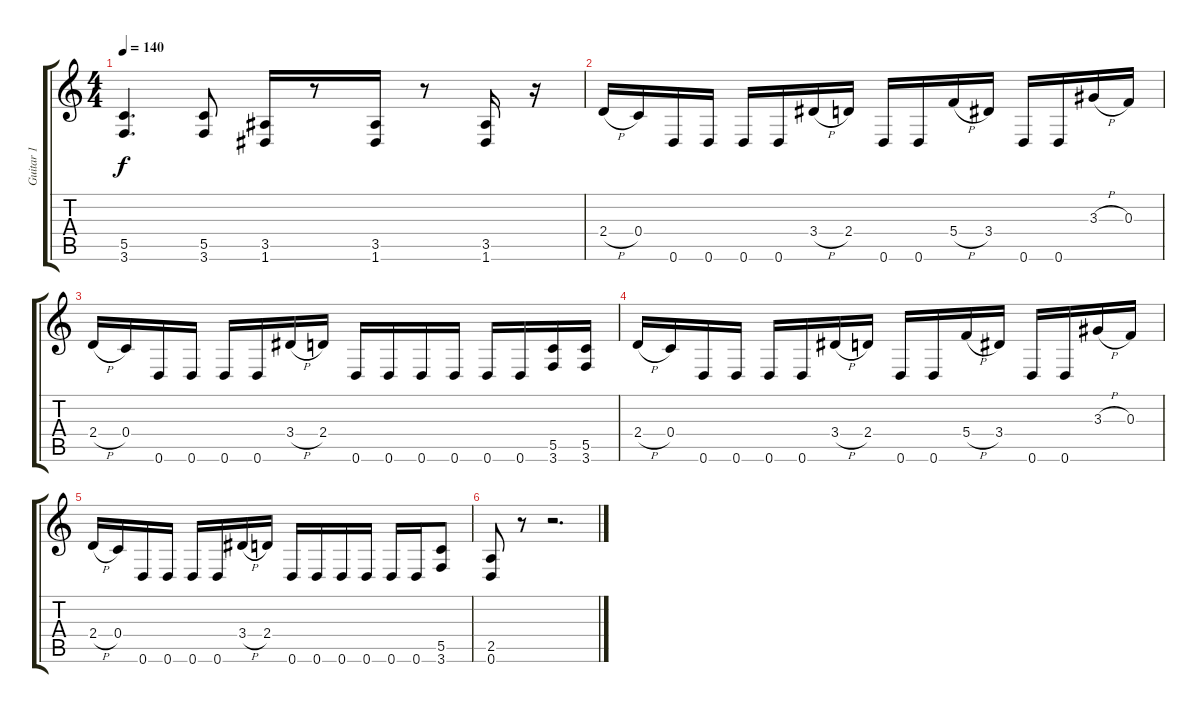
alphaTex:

\track ("Guitar 1" "Guitar 1") {instrument distortionguitar}
\staff {score tabs}
\tuning (D4 A3 F3 C3 G2 D2) {hide}
\ts (4 4)
\tempo 140
\clef g2
\ks c
(5.5 3.6).4{d dy f} (5.5 3.6).8 (3.5 1.6).16 r.8 (3.5 1.6).16 r.8 (3.5 1.6).16 r.16 |
2.4{h}.16 0.4.16 0.6.16 0.6.16 0.6.16 0.6.16 3.4{h}.16 2.4.16 0.6.16 0.6.16 5.4{h}.16 3.4.16 0.6.16 0.6.16 3.3{h}.16 0.3.16 |
2.4{h}.16 0.4.16 0.6.16 0.6.16 0.6.16 0.6.16 3.4{h}.16 2.4.16 0.6.16 0.6.16 0.6.16 0.6.16 0.6.16 0.6.16 (5.5 3.6).16 (5.5 3.6).16 |
2.4{h}.16 0.4.16 0.6.16 0.6.16 0.6.16 0.6.16 3.4{h}.16 2.4.16 0.6.16 0.6.16 5.4{h}.16 3.4.16 0.6.16 0.6.16 3.3{h}.16 0.3.16 |
2.4{h}.16 0.4.16 0.6.16 0.6.16 0.6.16 0.6.16 3.4{h}.16 2.4.16 0.6.16 0.6.16 0.6.16 0.6.16 0.6.16 0.6.16 (5.5 3.6).8 |
(2.5 0.6).8 r.8 r.2{d}
